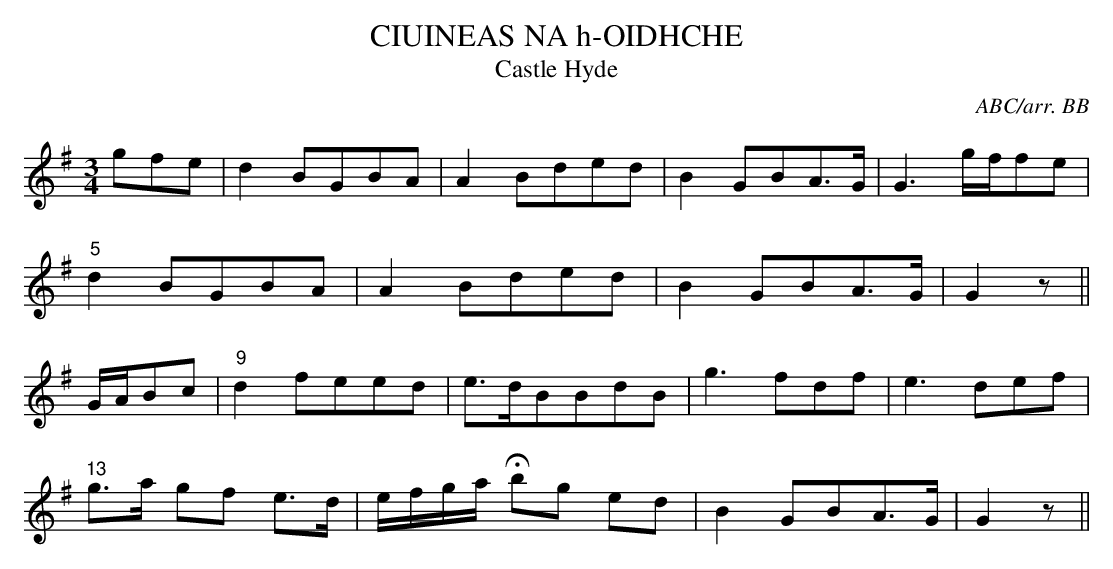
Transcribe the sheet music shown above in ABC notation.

X:1
T:CIUINEAS NA h-OIDHCHE
T:Castle Hyde
Y:"tranquillo"
C:ABC/arr. BB
range. On the presumption that most users of this website are non-canine,
I decided to leave it out.
L:1/8
M:3/4
K:G
gfe|d2 BGBA|A2 Bded|B2 GBA>G|G3 g/f/fe|
"5"d2 BGBA|A2 Bded|B2 GBA>G|G2z||
G/A/Bc|"9"d2 feed|e>dBBdB|g3 fdf|e3 def|
"13"g>a gf e>d|e/f/g/a/ Hbg ed|B2 GBA>G|G2z||
